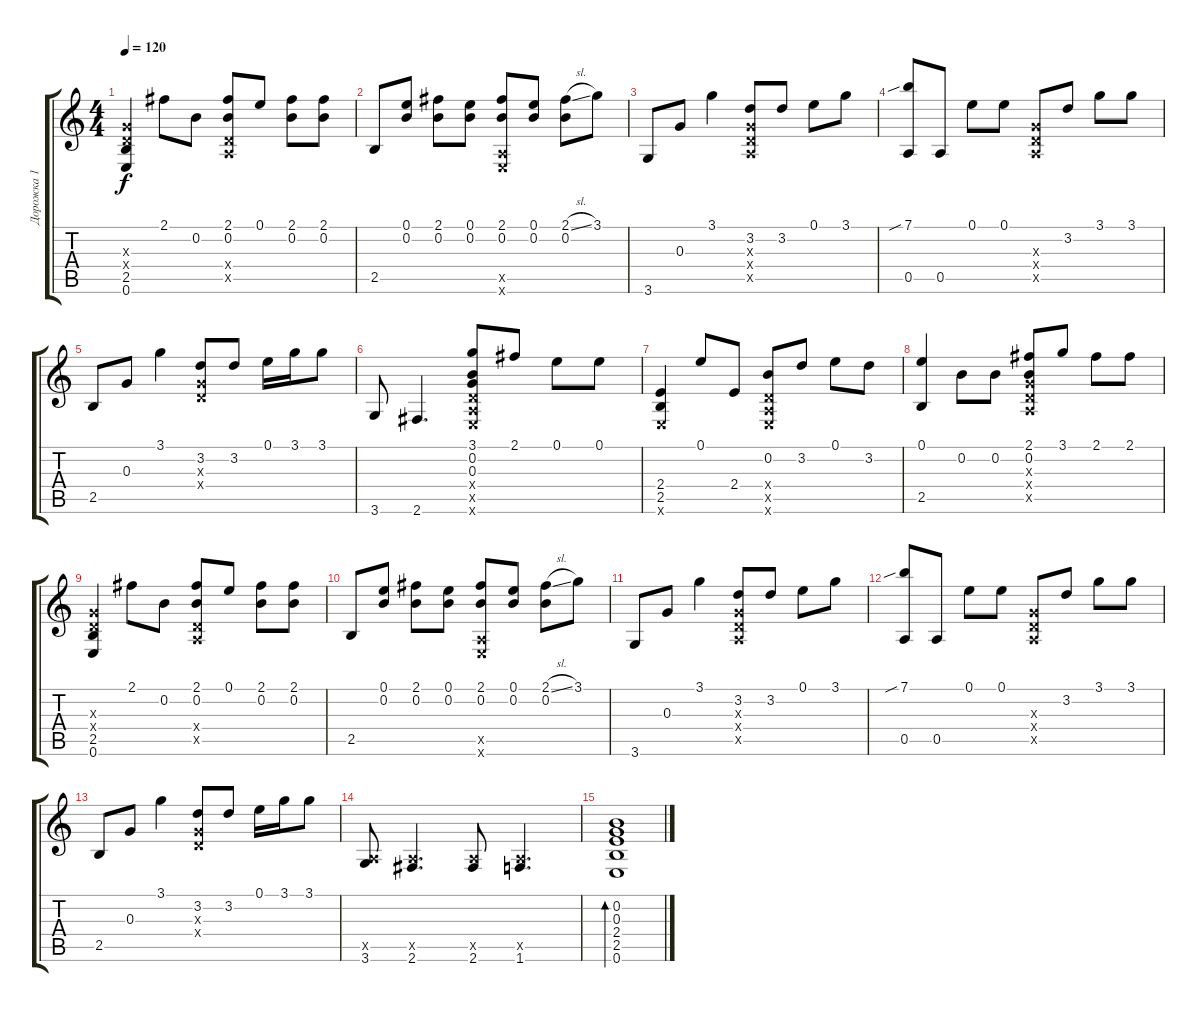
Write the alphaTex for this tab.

\track ("Дорожка 1" "Дорожка 1") {instrument acousticguitarsteel}
\staff {score tabs}
\tuning (E4 B3 G3 D3 A2 E2) {hide}
\ts (4 4)
\tempo 120
\clef g2
\ks c
(0.3{x} 0.4{x} 2.5 0.6).4{dy f} 2.1.8 0.2.8 (2.1 0.2 0.4{x} 0.5{x}).8 0.1.8 (2.1 0.2).8 (2.1 0.2).8 |
2.5.8 (0.1 0.2).8 (2.1 0.2).8 (0.1 0.2).8 (2.1 0.2 0.5{x} 0.6{x}).8 (0.1 0.2).8 (2.1{sl} 0.2).8 3.1.8 |
3.6.8 0.3.8 3.1.4 (3.2 0.3{x} 0.4{x} 0.5{x}).8 3.2.8 0.1.8 3.1.8 |
(7.1{sib} 0.5).8 0.5.8 0.1.8 0.1.8 (0.3{x} 0.4{x} 0.5{x}).8 3.2.8 3.1.8 3.1.8 |
2.5.8 0.3.8 3.1.4 (3.2 0.3{x} 0.4{x}).8 3.2.8 0.1.16 3.1.16 3.1.8 |
3.6.8 2.6.4{d} (3.1 0.2 0.3 0.4{x} 0.5{x} 0.6{x}).8 2.1.8 0.1.8 0.1.8 |
(2.4 2.5 0.6{x}).4 0.1.8 2.4.8 (0.2 0.4{x} 0.5{x} 0.6{x}).8 3.2.8 0.1.8 3.2.8 |
(0.1 2.5).4 0.2.8 0.2.8 (2.1 0.2 0.3{x} 0.4{x} 0.5{x}).8 3.1.8 2.1.8 2.1.8 |
(0.3{x} 0.4{x} 2.5 0.6).4 2.1.8 0.2.8 (2.1 0.2 0.4{x} 0.5{x}).8 0.1.8 (2.1 0.2).8 (2.1 0.2).8 |
2.5.8 (0.1 0.2).8 (2.1 0.2).8 (0.1 0.2).8 (2.1 0.2 0.5{x} 0.6{x}).8 (0.1 0.2).8 (2.1{sl} 0.2).8 3.1.8 |
3.6.8 0.3.8 3.1.4 (3.2 0.3{x} 0.4{x} 0.5{x}).8 3.2.8 0.1.8 3.1.8 |
(7.1{sib} 0.5).8 0.5.8 0.1.8 0.1.8 (0.3{x} 0.4{x} 0.5{x}).8 3.2.8 3.1.8 3.1.8 |
2.5.8 0.3.8 3.1.4 (3.2 0.3{x} 0.4{x}).8 3.2.8 0.1.16 3.1.16 3.1.8 |
(0.5{x} 3.6).8 (0.5{x} 2.6).4{d} (0.5{x} 2.6).8 (0.5{x} 1.6).4{d} |
(0.2 0.3 2.4 2.5 0.6).1{bd 60}
